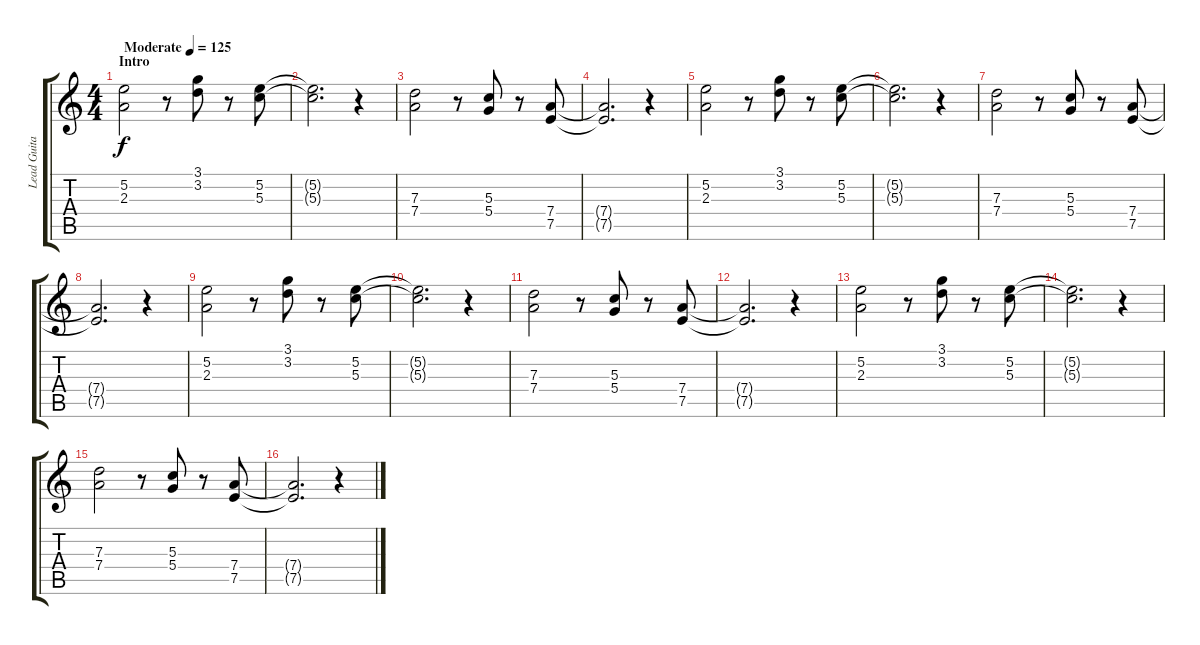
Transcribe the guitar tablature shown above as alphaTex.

\track ("Lead Guitar 1" "Lead Guita") {instrument distortionguitar}
\staff {score tabs}
\tuning (E4 B3 G3 D3 A2 E2) {hide}
\ts (4 4)
\section ("" "Intro")
\tempo (125 "Moderate")
\clef g2
\ks c
(5.2 2.3).2{dy f balance 2 instrument electricguitarjazz} r.8 (3.1 3.2).8 r.8 (5.2 5.3).8 |
(5.2{t} 5.3{t}).2{d} r.4 |
(7.3 7.4).2 r.8 (5.3 5.4).8 r.8 (7.4 7.5).8 |
(7.4{t} 7.5{t}).2{d} r.4 |
(5.2 2.3).2 r.8 (3.1 3.2).8 r.8 (5.2 5.3).8 |
(5.2{t} 5.3{t}).2{d} r.4 |
(7.3 7.4).2 r.8 (5.3 5.4).8 r.8 (7.4 7.5).8 |
(7.4{t} 7.5{t}).2{d} r.4 |
(5.2 2.3).2 r.8 (3.1 3.2).8 r.8 (5.2 5.3).8 |
(5.2{t} 5.3{t}).2{d} r.4 |
(7.3 7.4).2 r.8 (5.3 5.4).8 r.8 (7.4 7.5).8 |
(7.4{t} 7.5{t}).2{d} r.4 |
(5.2 2.3).2 r.8 (3.1 3.2).8 r.8 (5.2 5.3).8 |
(5.2{t} 5.3{t}).2{d} r.4 |
(7.3 7.4).2 r.8 (5.3 5.4).8 r.8 (7.4 7.5).8 |
(7.4{t} 7.5{t}).2{d} r.4
